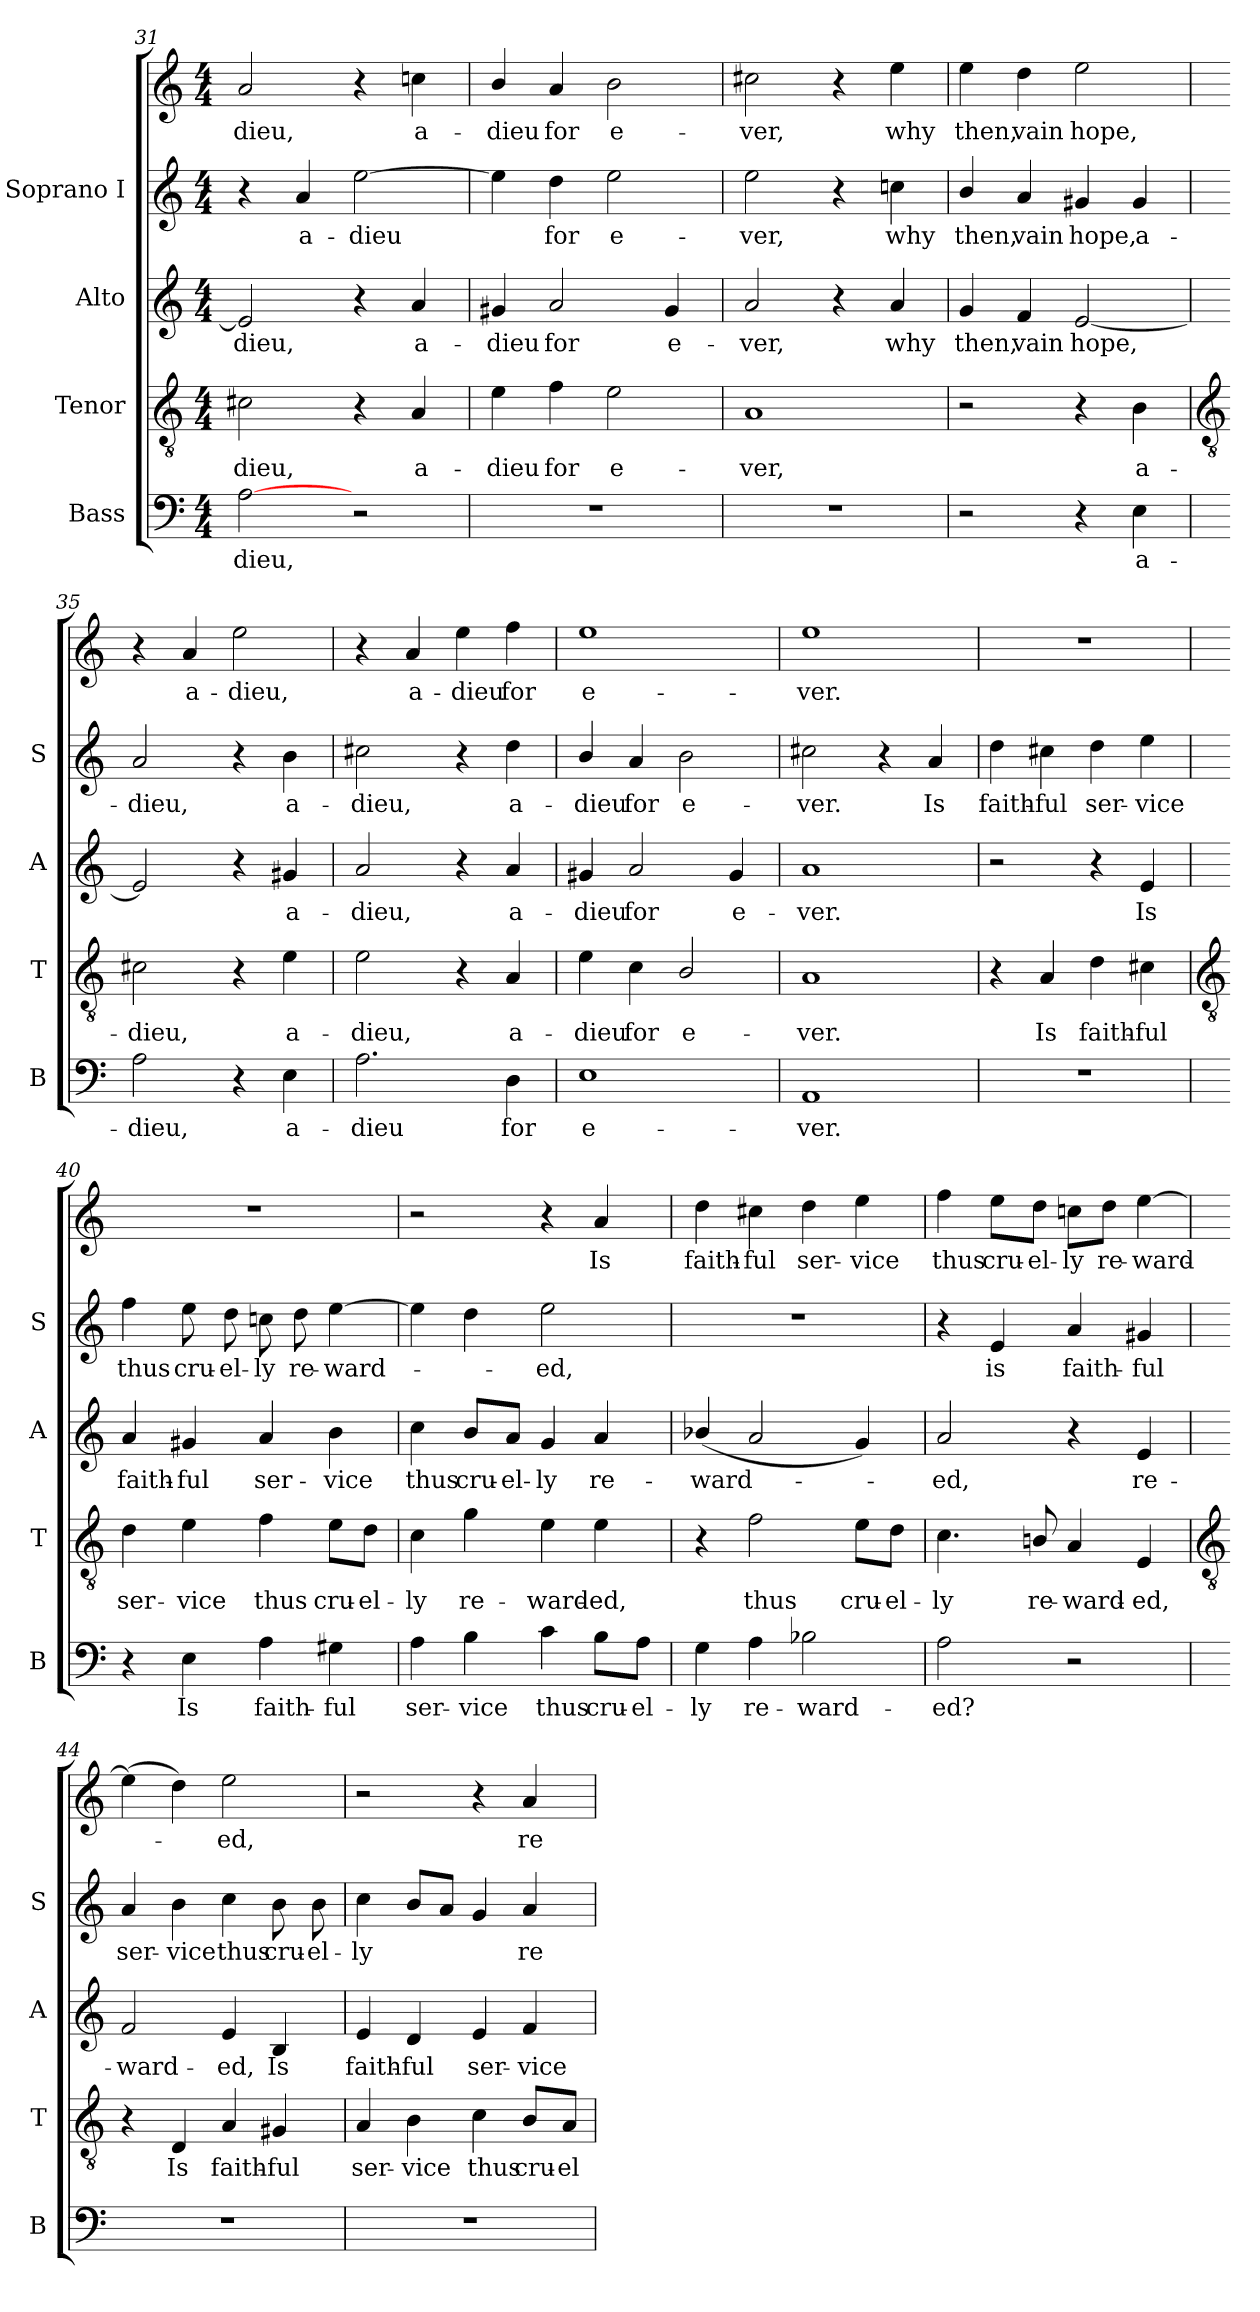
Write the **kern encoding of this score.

**kern	**text	**kern	**text	**kern	**text	**kern	**text	**kern	**text
*part4	*part4	*part3	*part3	*part2	*part2	*part1	*part1	*part1	*part1
*staff5	*staff5	*staff4	*staff4	*staff3	*staff3	*staff2	*staff2	*staff1	*staff1
*I"Bass	*	*I"Tenor	*	*I"Alto	*	*I"Soprano I	*	*	*
*I'B	*	*I'T	*	*I'A	*	*I'S	*	*	*
*clefF4	*	*clefGv2	*	*clefG2	*	*clefG2	*	*clefG2	*
*k[]	*	*k[]	*	*k[]	*	*k[]	*	*k[]	*
*C:	*	*C:	*	*C:	*	*C:	*	*C:	*
*M4/4	*	*M4/4	*	*M4/4	*	*M4/4	*	*M4/4	*
=31	=31	=31	=31	=31	=31	=31	=31	=31	=31
!	!LO:LY:b	!	!LO:LY:b	!	!LO:LY:b	!	!	!	!LO:LY:b
[2A	-dieu,	2c#X	-dieu,	2e]	-dieu,	4r	.	2a	dieu,
!	!	!	!	!	!	!	!LO:LY:b	!	!
.	.	.	.	.	.	4a	-a-	.	.
!	!	!	!	!	!	!	!LO:LY:b	!	!
2r	.	4r	.	4r	.	[2ee	-dieu	4r	.
!	!	!	!LO:LY:b	!	!LO:LY:b	!	!	!	!LO:LY:b
.	.	4A	a-	4a	a-	.	.	4ccn	a-
=32	=32	=32	=32	=32	=32	=32	=32	=32	=32
!	!	!	!LO:LY:b	!	!LO:LY:b	!	!	!	!LO:LY:b
1r	.	4e	-dieu	4g#X	-dieu	4ee]	.	4b/	dieu
!	!	!	!LO:LY:b	!	!LO:LY:b	!	!LO:LY:b	!	!LO:LY:b
.	.	4f	for	2a	for	4dd	-for	4a	for
!	!	!	!LO:LY:b	!	!	!	!LO:LY:b	!	!LO:LY:b
.	.	2e	e-	.	.	2ee	e-	2b	e-
!	!	!	!	!	!LO:LY:b	!	!	!	!
.	.	.	.	4g#	e-	.	.	.	.
=33	=33	=33	=33	=33	=33	=33	=33	=33	=33
!	!	!	!LO:LY:b	!	!LO:LY:b	!	!LO:LY:b	!	!LO:LY:b
1r	.	1A	-ver,	2a	-ver,	2ee	ver,	2cc#X	-ver,
.	.	.	.	4r	.	4r	.	4r	.
!	!	!	!	!	!LO:LY:b	!	!LO:LY:b	!	!LO:LY:b
.	.	.	.	4a	why	4ccn	why	4ee	why
=34	=34	=34	=34	=34	=34	=34	=34	=34	=34
!	!	!	!	!	!LO:LY:b	!	!LO:LY:b	!	!LO:LY:b
2r	.	2r	.	4g	then,	4b/	then,	4ee	then,
!	!	!	!	!	!LO:LY:b	!	!LO:LY:b	!	!LO:LY:b
.	.	.	.	4f	vain	4a	vain	4dd	vain
!	!	!	!	!	!LO:LY:b	!	!LO:LY:b	!	!LO:LY:b
4r	.	4r	.	[2e	hope,	4g#X	hope,	2ee	hope,
!	!LO:LY:b	!	!LO:LY:b	!	!	!	!LO:LY:b	!	!
4E	a-	4B	a-	.	.	4g#	a-	.	.
!!LO:LB:g=z
=35	=35	=35	=35	=35	=35	=35	=35	=35	=35
*	*	*clefGv2	*	*	*	*	*	*	*
!	!LO:LY:b	!	!LO:LY:b	!	!	!	!LO:LY:b	!	!
2A	-dieu,	2c#X	-dieu,	2e]	.	2a	dieu,	4r	.
!	!	!	!	!	!	!	!	!	!LO:LY:b
.	.	.	.	.	.	.	.	4a	-a-
!	!	!	!	!	!	!	!	!	!LO:LY:b
4r	.	4r	.	4r	.	4r	.	2ee	dieu,
!	!LO:LY:b	!	!LO:LY:b	!	!LO:LY:b	!	!LO:LY:b	!	!
4E	a-	4e	a-	4g#X	a-	4b	a-	.	.
=36	=36	=36	=36	=36	=36	=36	=36	=36	=36
!	!LO:LY:b	!	!LO:LY:b	!	!LO:LY:b	!	!LO:LY:b	!	!
2.A	-dieu	2e	-dieu,	2a	-dieu,	2cc#X	dieu,	4r	.
!	!	!	!	!	!	!	!	!	!LO:LY:b
.	.	.	.	.	.	.	.	4a	-a-
!	!	!	!	!	!	!	!	!	!LO:LY:b
.	.	4r	.	4r	.	4r	.	4ee	-dieu
!	!LO:LY:b	!	!LO:LY:b	!	!LO:LY:b	!	!LO:LY:b	!	!LO:LY:b
4D	for	4A	a-	4a	a-	4dd	a-	4ff	for
=37	=37	=37	=37	=37	=37	=37	=37	=37	=37
!	!LO:LY:b	!	!LO:LY:b	!	!LO:LY:b	!	!LO:LY:b	!	!LO:LY:b
1E	e-	4e	-dieu	4g#X	-dieu	4b/	-dieu	1ee	-e-
!	!	!	!LO:LY:b	!	!LO:LY:b	!	!LO:LY:b	!	!
.	.	4c	for	2a	for	4a	for	.	.
!	!	!	!LO:LY:b	!	!	!	!LO:LY:b	!	!
.	.	2B/	e-	.	.	2b	e-	.	.
!	!	!	!	!	!LO:LY:b	!	!	!	!
.	.	.	.	4g#	e-	.	.	.	.
=38	=38	=38	=38	=38	=38	=38	=38	=38	=38
!	!LO:LY:b	!	!LO:LY:b	!	!LO:LY:b	!	!LO:LY:b	!	!LO:LY:b
1AA	-ver.	1A	-ver.	1a	-ver.	2cc#X	ver.	1ee	-ver.
.	.	.	.	.	.	4r	.	.	.
!	!	!	!	!	!	!	!LO:LY:b	!	!
.	.	.	.	.	.	4a	Is	.	.
=39	=39	=39	=39	=39	=39	=39	=39	=39	=39
!	!	!	!	!	!	!	!LO:LY:b	!	!
1r	.	4r	.	2r	.	4dd	faith-	1r	.
!	!	!	!LO:LY:b	!	!	!	!LO:LY:b	!	!
.	.	4A	Is	.	.	4cc#X	-ful	.	.
!	!	!	!LO:LY:b	!	!	!	!LO:LY:b	!	!
.	.	4d	faith-	4r	.	4dd	ser-	.	.
!	!	!	!LO:LY:b	!	!LO:LY:b	!	!LO:LY:b	!	!
.	.	4c#X	-ful	4e	Is	4ee	-vice	.	.
!!LO:LB:g=z
=40	=40	=40	=40	=40	=40	=40	=40	=40	=40
*	*	*clefGv2	*	*	*	*	*	*	*
!	!	!	!LO:LY:b	!	!LO:LY:b	!	!LO:LY:b	!	!
4r	.	4d	ser-	4a	faith-	4ff	thus	1r	.
!	!LO:LY:b	!	!LO:LY:b	!	!LO:LY:b	!	!LO:LY:b	!	!
4E	Is	4e	-vice	4g#X	-ful	8ee	cru-	.	.
!	!	!	!	!	!	!	!LO:LY:b	!	!
.	.	.	.	.	.	8dd	-el-	.	.
!	!LO:LY:b	!	!LO:LY:b	!	!LO:LY:b	!	!LO:LY:b	!	!
4A	faith-	4f	thus	4a	ser-	8ccn	-ly	.	.
!	!	!	!	!	!	!	!LO:LY:b	!	!
.	.	.	.	.	.	8dd	re-	.	.
!	!LO:LY:b	!	!LO:LY:b	!	!LO:LY:b	!	!LO:LY:b	!	!
4G#X	-ful	8e\L	cru-	4b	-vice	[4ee	-ward-	.	.
!	!	!	!LO:LY:b	!	!	!	!	!	!
.	.	8d\J	-el-	.	.	.	.	.	.
=41	=41	=41	=41	=41	=41	=41	=41	=41	=41
!	!LO:LY:b	!	!LO:LY:b	!	!LO:LY:b	!	!	!	!
4A	ser-	4c	-ly	4cc	thus	4ee]	.	2r	.
!	!LO:LY:b	!	!LO:LY:b	!	!LO:LY:b	!	!	!	!
4B	-vice	4g	re-	8b/L	cru-	4dd	.	.	.
!	!	!	!	!	!LO:LY:b	!	!	!	!
.	.	.	.	8a/J	-el-	.	.	.	.
!	!LO:LY:b	!	!LO:LY:b	!	!LO:LY:b	!	!LO:LY:b	!	!
4c	thus	4e	-ward-	4g	-ly	2ee	ed,	4r	.
!	!LO:LY:b	!	!LO:LY:b	!	!LO:LY:b	!	!	!	!LO:LY:b
8B\L	cru-	4e	-ed,	4a	re-	.	.	4a	Is
!	!LO:LY:b	!	!	!	!	!	!	!	!
8A\J	-el-	.	.	.	.	.	.	.	.
=42	=42	=42	=42	=42	=42	=42	=42	=42	=42
!	!LO:LY:b	!	!	!	!LO:LY:b	!	!	!	!LO:LY:b
4G	-ly	4r	.	(<4b-X/	-ward-	1r	.	4dd	faith-
!	!LO:LY:b	!	!LO:LY:b	!	!	!	!	!	!LO:LY:b
4A	re-	2f	thus	2a	.	.	.	4cc#X	-ful
!	!LO:LY:b	!	!	!	!	!	!	!	!LO:LY:b
2B-X	-ward-	.	.	.	.	.	.	4dd	ser-
!	!	!	!LO:LY:b	!	!	!	!	!	!LO:LY:b
.	.	8e\L	cru-	4g)	.	.	.	4ee	-vice
!	!	!	!LO:LY:b	!	!	!	!	!	!
.	.	8d\J	-el-	.	.	.	.	.	.
=43	=43	=43	=43	=43	=43	=43	=43	=43	=43
!	!LO:LY:b	!	!LO:LY:b	!	!LO:LY:b	!	!	!	!LO:LY:b
2A	-ed?	4.c	-ly	2a	ed,	4r	.	4ff	thus
!	!	!	!	!	!	!	!LO:LY:b	!	!LO:LY:b
.	.	.	.	.	.	4e	is	8ee\L	cru-
!	!	!	!LO:LY:b	!	!	!	!	!	!LO:LY:b
.	.	8Bn/	re-	.	.	.	.	8dd\J	-el-
!	!	!	!LO:LY:b	!	!	!	!LO:LY:b	!	!LO:LY:b
2r	.	4A	-ward-	4r	.	4a	faith-	8ccn\L	-ly
!	!	!	!	!	!	!	!	!	!LO:LY:b
.	.	.	.	.	.	.	.	8dd\J	re-
!	!	!	!LO:LY:b	!	!LO:LY:b	!	!LO:LY:b	!	!LO:LY:b
.	.	4E	-ed,	4e	re-	4g#X	-ful	[4ee	-ward-
!!LO:LB:g=z
=44	=44	=44	=44	=44	=44	=44	=44	=44	=44
*	*	*clefGv2	*	*	*	*	*	*	*
!	!	!	!	!	!LO:LY:b	!	!LO:LY:b	!	!
1r	.	4r	.	2f	-ward-	4a	ser-	(>4ee]	.
!	!	!	!LO:LY:b	!	!	!	!LO:LY:b	!	!
.	.	4D	Is	.	.	4b	-vice	4dd)	.
!	!	!	!LO:LY:b	!	!LO:LY:b	!	!LO:LY:b	!	!LO:LY:b
.	.	4A	faith-	4e	-ed,	4cc	thus	2ee	ed,
!	!	!	!LO:LY:b	!	!LO:LY:b	!	!LO:LY:b	!	!
.	.	4G#X	-ful	4B	Is	8b	cru-	.	.
!	!	!	!	!	!	!	!LO:LY:b	!	!
.	.	.	.	.	.	8b	-el-	.	.
=45	=45	=45	=45	=45	=45	=45	=45	=45	=45
!	!	!	!LO:LY:b	!	!LO:LY:b	!	!LO:LY:b	!	!
1r	.	4A	ser-	4e	faith-	4cc	-ly	2r	.
!	!	!	!LO:LY:b	!	!LO:LY:b	!	!	!	!
.	.	4B	-vice	4d	-ful	8bL	.	.	.
.	.	.	.	.	.	8aJ	.	.	.
!	!	!	!LO:LY:b	!	!LO:LY:b	!	!	!	!
.	.	4c	thus	4e	ser-	4g	.	4r	.
!	!	!	!LO:LY:b	!	!LO:LY:b	!	!LO:LY:b	!	!LO:LY:b
.	.	8B/L	cru-	4f	-vice	4a	re-	4a	-re-
!	!	!	!LO:LY:b	!	!	!	!	!	!
.	.	8A/J	-el-	.	.	.	.	.	.
=	=	=	=	=	=	=	=	=	=
*-	*-	*-	*-	*-	*-	*-	*-	*-	*-
